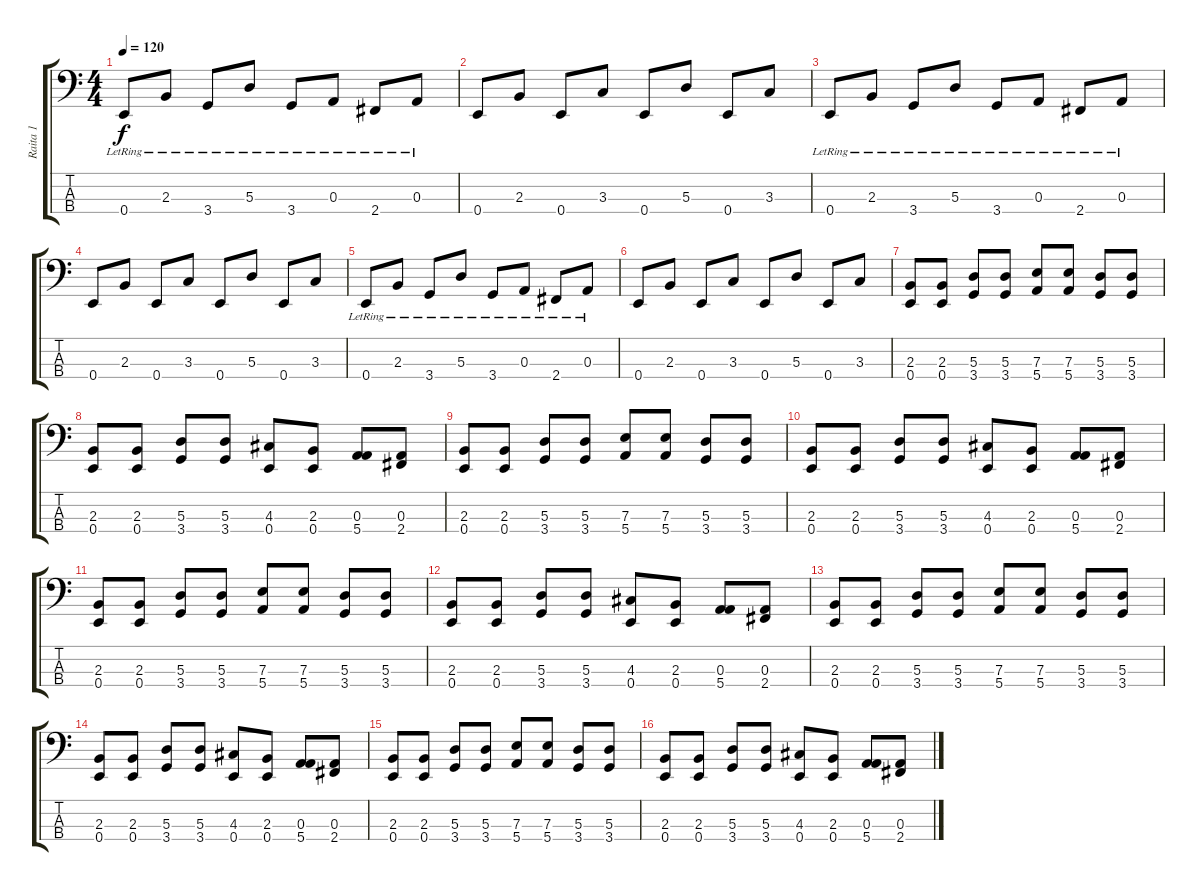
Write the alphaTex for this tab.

\track ("Raita 1" "Raita 1") {instrument slapbass1}
\staff {score tabs}
\tuning (G2 D2 A1 E1) {hide}
\ts (4 4)
\tempo 120
\clef f4
\ks c
0.4{lr}.8{dy f} 2.3{lr}.8 3.4{lr}.8 5.3{lr}.8 3.4{lr}.8 0.3{lr}.8 2.4{lr}.8 0.3{lr}.8 |
0.4.8 2.3.8 0.4.8 3.3.8 0.4.8 5.3.8 0.4.8 3.3.8 |
0.4{lr}.8 2.3{lr}.8 3.4{lr}.8 5.3{lr}.8 3.4{lr}.8 0.3{lr}.8 2.4{lr}.8 0.3{lr}.8 |
0.4.8 2.3.8 0.4.8 3.3.8 0.4.8 5.3.8 0.4.8 3.3.8 |
0.4{lr}.8 2.3{lr}.8 3.4{lr}.8 5.3{lr}.8 3.4{lr}.8 0.3{lr}.8 2.4{lr}.8 0.3{lr}.8 |
0.4.8 2.3.8 0.4.8 3.3.8 0.4.8 5.3.8 0.4.8 3.3.8 |
(2.3 0.4).8 (2.3 0.4).8 (5.3 3.4).8 (5.3 3.4).8 (7.3 5.4).8 (7.3 5.4).8 (5.3 3.4).8 (5.3 3.4).8 |
(2.3 0.4).8 (2.3 0.4).8 (5.3 3.4).8 (5.3 3.4).8 (4.3 0.4).8 (2.3 0.4).8 (0.3 5.4).8 (0.3 2.4).8 |
(2.3 0.4).8 (2.3 0.4).8 (5.3 3.4).8 (5.3 3.4).8 (7.3 5.4).8 (7.3 5.4).8 (5.3 3.4).8 (5.3 3.4).8 |
(2.3 0.4).8 (2.3 0.4).8 (5.3 3.4).8 (5.3 3.4).8 (4.3 0.4).8 (2.3 0.4).8 (0.3 5.4).8 (0.3 2.4).8 |
(2.3 0.4).8 (2.3 0.4).8 (5.3 3.4).8 (5.3 3.4).8 (7.3 5.4).8 (7.3 5.4).8 (5.3 3.4).8 (5.3 3.4).8 |
(2.3 0.4).8 (2.3 0.4).8 (5.3 3.4).8 (5.3 3.4).8 (4.3 0.4).8 (2.3 0.4).8 (0.3 5.4).8 (0.3 2.4).8 |
(2.3 0.4).8 (2.3 0.4).8 (5.3 3.4).8 (5.3 3.4).8 (7.3 5.4).8 (7.3 5.4).8 (5.3 3.4).8 (5.3 3.4).8 |
(2.3 0.4).8 (2.3 0.4).8 (5.3 3.4).8 (5.3 3.4).8 (4.3 0.4).8 (2.3 0.4).8 (0.3 5.4).8 (0.3 2.4).8 |
(2.3 0.4).8 (2.3 0.4).8 (5.3 3.4).8 (5.3 3.4).8 (7.3 5.4).8 (7.3 5.4).8 (5.3 3.4).8 (5.3 3.4).8 |
(2.3 0.4).8 (2.3 0.4).8 (5.3 3.4).8 (5.3 3.4).8 (4.3 0.4).8 (2.3 0.4).8 (0.3 5.4).8 (0.3 2.4).8
